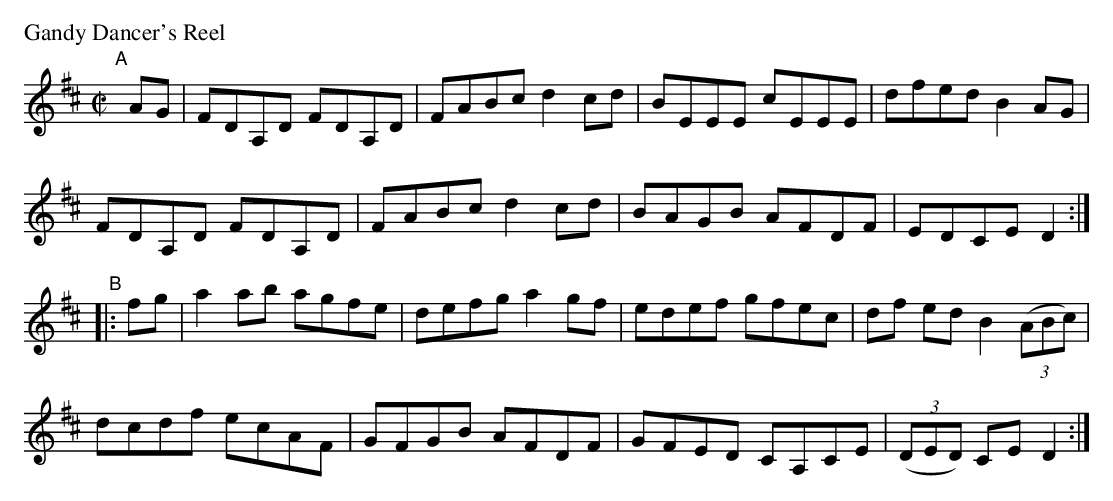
X:1
P: Gandy Dancer's Reel
M: C|
L: 1/8
K: D
"^A"[|] AG |\
FDA,D FDA,D | FABc d2cd | BEEE cEEE | dfed B2AG |
FDA,D FDA,D | FABc d2cd | BAGB AFDF | EDCE D2 :|
"^B"|: fg |\
a2ab agfe | defg a2gf | edef gfec | df edB2 ((3ABc) |
dcdf ecAF | GFGB AFDF | GFED CA,CE | ((3DED) CE D2 :|
